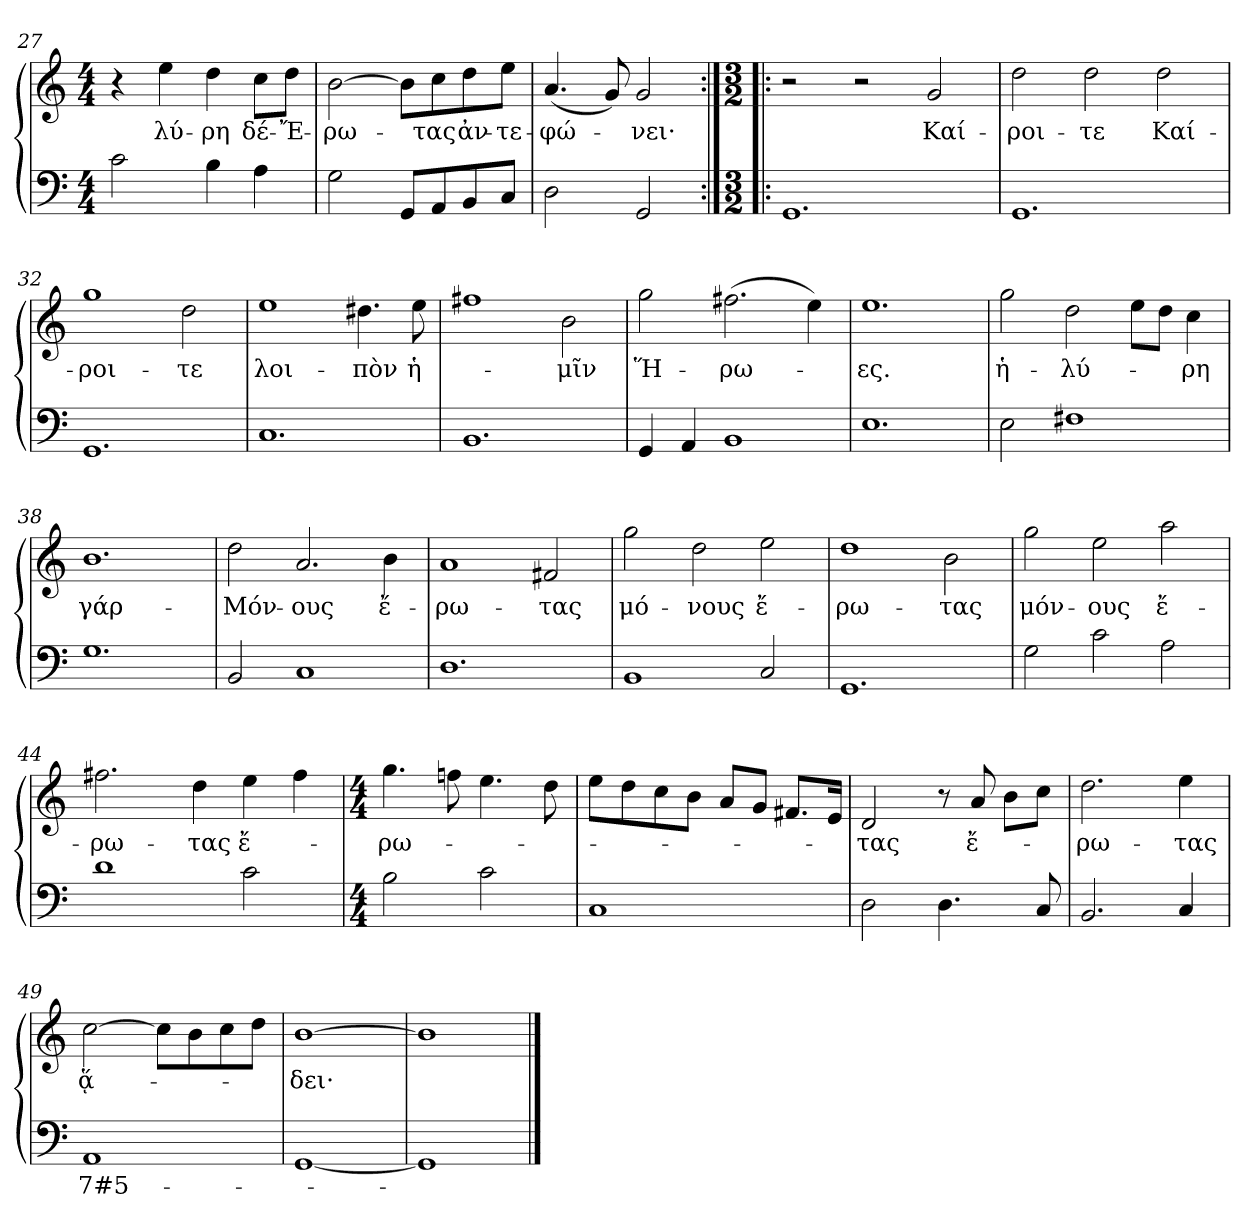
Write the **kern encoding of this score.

**kern	**text	**kern	**text
*part2	*part2	*part1	*part1
*staff2	*staff2	*staff1	*staff1
*clefF4	*	*clefG2	*
*k[]	*	*k[]	*
*C:	*	*C:	*
*M4/4	*	*M4/4	*
=27	=27	=27	=27
2c\	.	4r	.
!	!	!	!LO:LY:i
.	.	4ee\	λύ-
!	!	!	!LO:LY:i
4B\	.	4dd\	-ρη
!	!	!	!LO:LY:i
4A\	.	8cc\L	δέ-
!	!	!	!LO:LY:i
.	.	8dd\J	Ἔ-
=28	=28	=28	=28
!	!	!	!LO:LY:i
2G\	.	[2b\	-ρω-
8GG/L	.	8b\L]	.
!	!	!	!LO:LY:i
8AA/	.	8cc\	-τας
!	!	!	!LO:LY:i
8BB/	.	8dd\	ἀν-
!	!	!	!LO:LY:i
8C/J	.	8ee\J	-τε-
=29	=29	=29	=29
!	!	!	!LO:LY:i
2D\	.	(4.a/	-φώ-
.	.	8g/)	.
!	!	!	!LO:LY:i
2GG/	.	2g/	-νει·
!!LO:PB:g=z
=30:|!|:	=30:|!|:	=30:|!|:	=30:|!|:
*M3/2	*	*M3/2	*
1.GG/	.	2r	.
.	.	2r	.
!	!	!	!LO:LY:i
.	.	2g/	Καί-
=31	=31	=31	=31
!	!	!	!LO:LY:i
1.GG/	.	2dd\	-ροι-
!	!	!	!LO:LY:i
.	.	2dd\	-τε
!	!	!	!LO:LY:i
.	.	2dd\	Καί-
=32	=32	=32	=32
!	!	!	!LO:LY:i
1.GG/	.	1gg\	-ροι-
!	!	!	!LO:LY:i
.	.	2dd\	-τε
=33	=33	=33	=33
!	!	!	!LO:LY:i
1.C/	.	1ee\	λοι-
!	!	!	!LO:LY:i
.	.	4.dd#X\	-πὸν
!	!	!	!LO:LY:i
.	.	8ee\	ἡ-
=34	=34	=34	=34
1.BB/	.	1ff#X\	.
!	!	!	!LO:LY:i
.	.	2b\	-μῖν
!!LO:LB:g=z
=35	=35	=35	=35
!	!	!	!LO:LY:i
4GG/	.	2gg\	Ἥ-
4AA/	.	.	.
!	!	!	!LO:LY:i
1BB/	.	(2.ff#X\	-ρω-
.	.	4ee\)	.
=36	=36	=36	=36
!	!	!	!LO:LY:i
1.E\	.	1.ee\	-ες.
=37	=37	=37	=37
!	!	!	!LO:LY:i
2E\	.	2gg\	ἡ-
!	!	!	!LO:LY:i
1F#X\	.	2dd\	λύ-
.	.	8ee\L	.
.	.	8dd\J	.
!	!	!	!LO:LY:i
.	.	4cc\	-ρη
=38	=38	=38	=38
!	!	!	!LO:LY:i
1.G\	.	1.b\	γάρ-
=39	=39	=39	=39
!	!	!	!LO:LY:i
2BB/	.	2dd\	Mόν-
!	!	!	!LO:LY:i
1C/	.	2.a/	-ους
!	!	!	!LO:LY:i
.	.	4b\	ἔ-
=40	=40	=40	=40
!	!	!	!LO:LY:i
1.D\	.	1a/	-ρω-
!	!	!	!LO:LY:i
.	.	2f#X/	-τας
!!LO:LB:g=z
=41	=41	=41	=41
!	!	!	!LO:LY:i
1BB/	.	2gg\	μό-
!	!	!	!LO:LY:i
.	.	2dd\	-νους
!	!	!	!LO:LY:i
2C/	.	2ee\	ἔ-
=42	=42	=42	=42
!	!	!	!LO:LY:i
1.GG/	.	1dd\	-ρω-
!	!	!	!LO:LY:i
.	.	2b\	-τας
=43	=43	=43	=43
!	!	!	!LO:LY:i
2G\	.	2gg\	μόν-
!	!	!	!LO:LY:i
2c\	.	2ee\	-ους
!	!	!	!LO:LY:i
2A\	.	2aa\	ἔ-
=44	=44	=44	=44
!	!	!	!LO:LY:i
1d\	.	2.ff#X\	-ρω-
!	!	!	!LO:LY:i
.	.	4dd\	-τας
!	!	!	!LO:LY:i
2c\	.	4ee\	ἔ-
.	.	4ff#\	.
=45	=45	=45	=45
*M4/4	*	*M4/4	*
!	!	!	!LO:LY:i
2B\	.	4.gg\	-ρω-
.	.	8ffn\	.
2c\	.	4.ee\	.
.	.	8dd\	.
!!LO:LB:g=z
=46	=46	=46	=46
1C/	.	8ee\L	.
.	.	8dd\	.
.	.	8cc\	.
.	.	8b\J	.
.	.	8a/L	.
.	.	8g/J	.
.	.	8.f#X/L	.
.	.	16e/Jk	.
=47	=47	=47	=47
!	!	!	!LO:LY:i
2D\	.	2d/	-τας
4.D\	.	8r	.
!	!	!	!LO:LY:i
.	.	8a/	ἔ-
.	.	8b\L	.
8C/	.	8cc\J	.
=48	=48	=48	=48
!	!	!	!LO:LY:i
2.BB/	.	2.dd\	-ρω-
!	!	!	!LO:LY:i
4C/	.	4ee\	-τας
=49	=49	=49	=49
!	!	!	!LO:LY:i
1AA/	7#5-	[2cc\	ᾅ-
.	.	8cc\L]	.
.	.	8b\	.
.	.	8cc\	.
.	.	8dd\J	.
=50	=50	=50	=50
!	!	!	!LO:LY:i
[1GG/	.	[1b\	-δει·
=51	=51	=51	=51
1GG/]	.	1b\]	-
==	==	==	==
*-	*-	*-	*-
